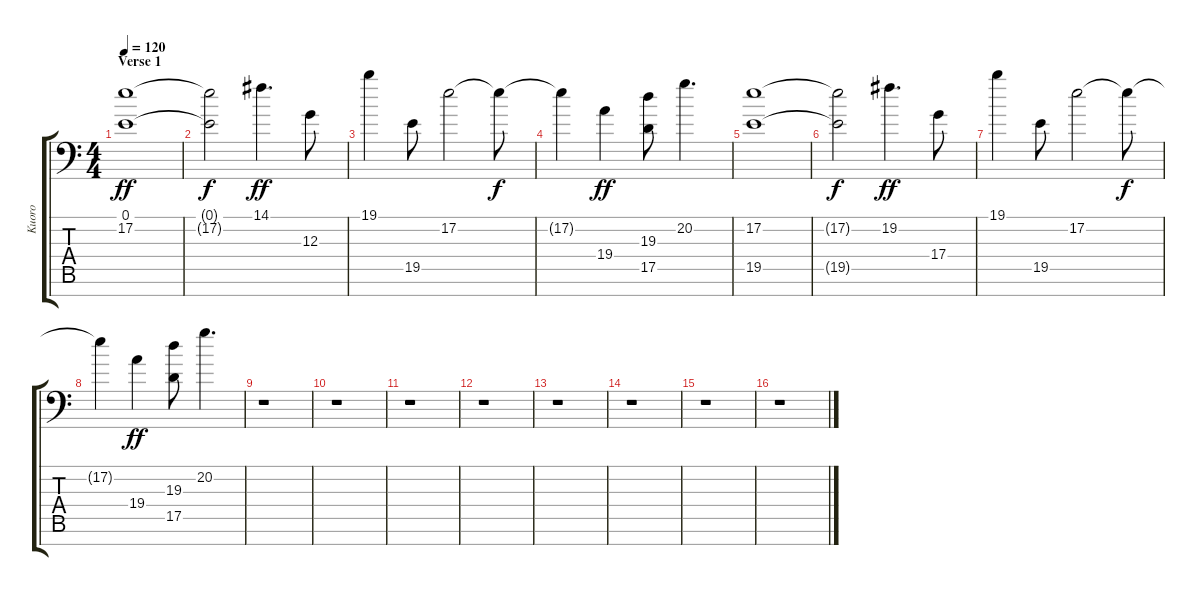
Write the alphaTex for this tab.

\track ("Kuoro" "Kuoro") {instrument synthvoice}
\staff {score tabs}
\tuning (E4 B3 G3 D3 A2 E2 C-1) {hide}
\ts (4 4)
\section ("" "Verse 1")
\tempo 120
\clef f4
\ks c
(0.1 17.2).1{dy ff} |
(0.1{t} 17.2{t}).2{dy f} 14.1.4{d dy ff} 12.3.8 |
19.1.4 19.5.8 17.2.2 17.2{t}.8{dy f} |
17.2{t}.4 19.4.4{dy ff} (19.3 17.5).8 20.2.4{d} |
(17.2 19.5).1 |
(17.2{t} 19.5{t}).2{dy f} 19.2.4{d dy ff} 17.4.8 |
19.1.4 19.5.8 17.2.2 17.2{t}.8{dy f} |
17.2{t}.4 19.4.4{dy ff} (19.3 17.5).8 20.2.4{d} |
r.1 |
r.1 |
r.1 |
r.1 |
r.1 |
r.1 |
r.1 |
r.1
